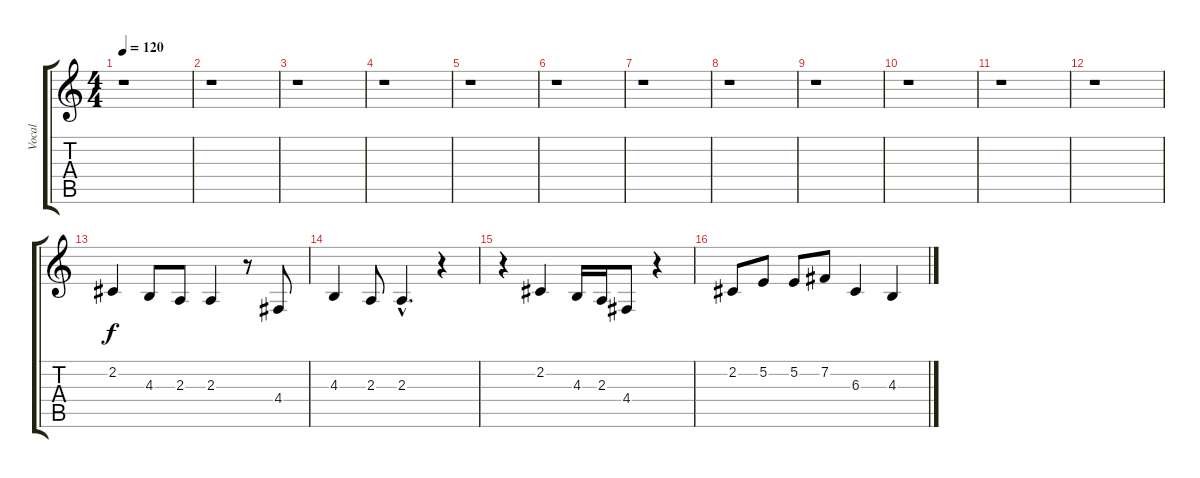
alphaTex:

\track ("Vocal" "Vocal") {instrument tenorsax}
\staff {score tabs}
\tuning (E4 B3 G3 D3 A2 E2) {hide}
\ts (4 4)
\tempo 120
\clef g2
\ks c
r.1{dy f instrument tenorsax} |
r.1 |
r.1 |
r.1 |
r.1 |
r.1 |
r.1 |
r.1 |
r.1 |
r.1 |
r.1 |
r.1 |
2.2.4 4.3.8 2.3.8 2.3.4 r.8 4.4.8 |
4.3.4 2.3.8 2.3{hac}.4{d} r.4 |
r.4 2.2.4 4.3.16 2.3.16 4.4.8 r.4 |
2.2.8 5.2.8 5.2.8 7.2.8 6.3.4 4.3.4
